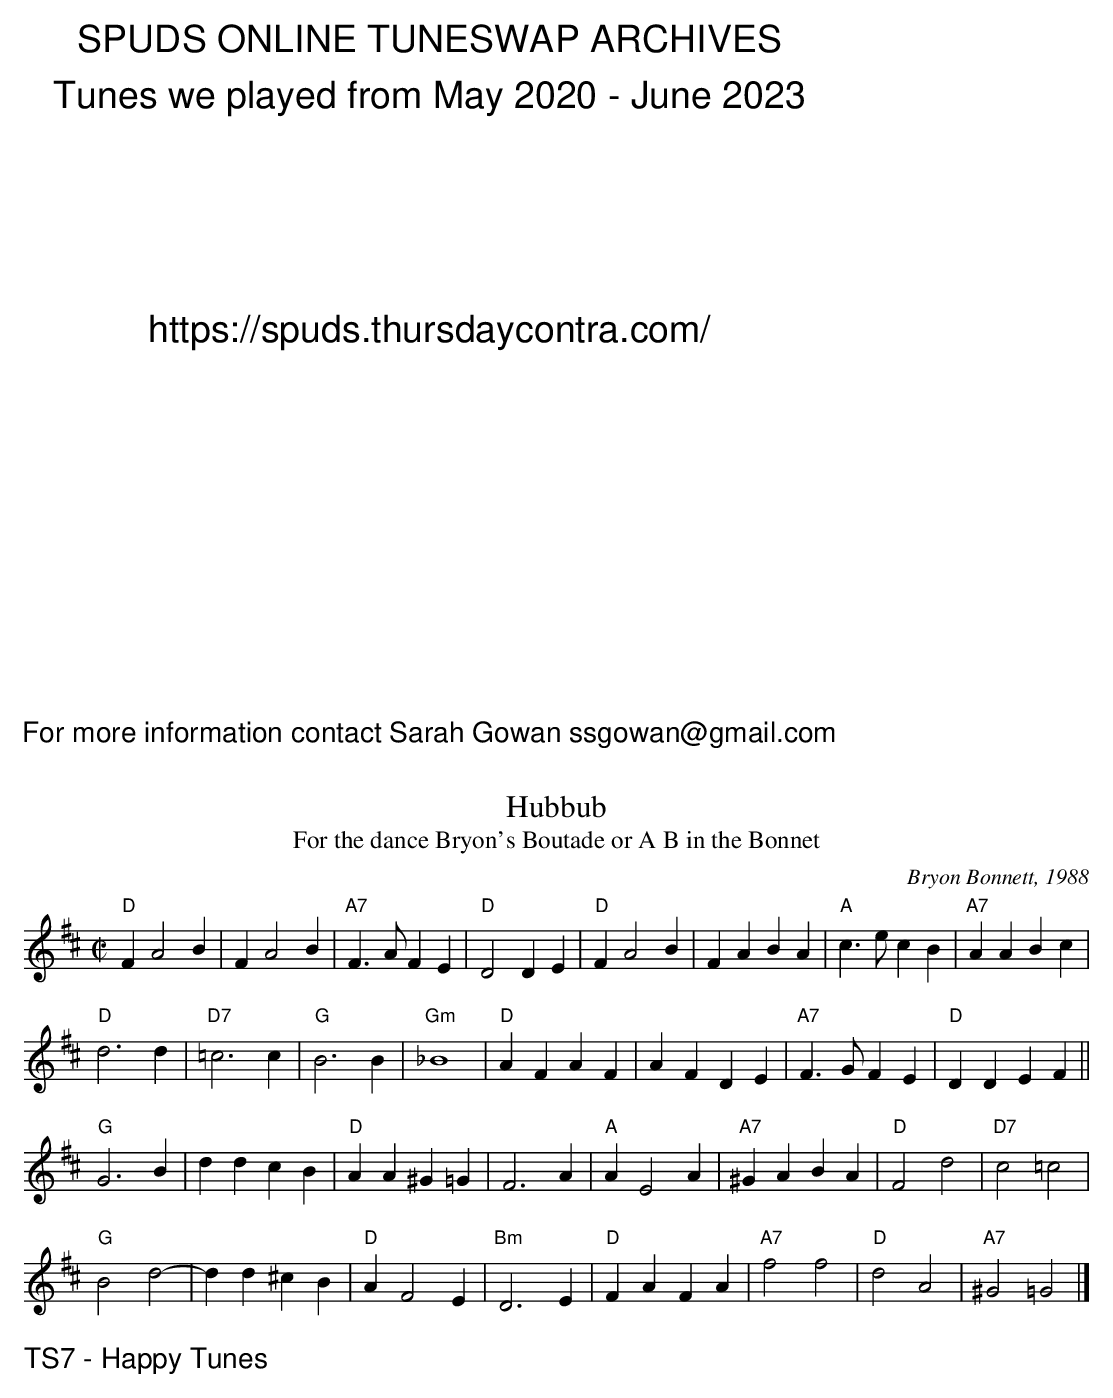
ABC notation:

X:1
T:Hubbub
T:For the dance Bryon's Boutade or A B in the Bonnet
C:Bryon Bonnett, 1988
L:1/4
M:C|
K:D
"D"F A2 B|F A2 B|"A7" F>AFE|"D"D2DE|"D"FA2B| FABA| "A"c>e cB|"A7"AABc|
"D"d3 d|"D7"=c3 c|"G"B3B | "Gm"_B4| "D" AFAF |AFDE|"A7"F>G FE| "D"DDEF||
"G"G3B| ddcB|"D"AA^G=G|F3A|"A"AE2A|"A7"^GABA|"D"F2d2|"D7"c2=c2|
"G"B2d2-|dd^cB|"D"AF2E| "Bm"D3E|"D"FAFA|"A7"f2f2|"D"d2A2|"A7"^G2=G2|]
